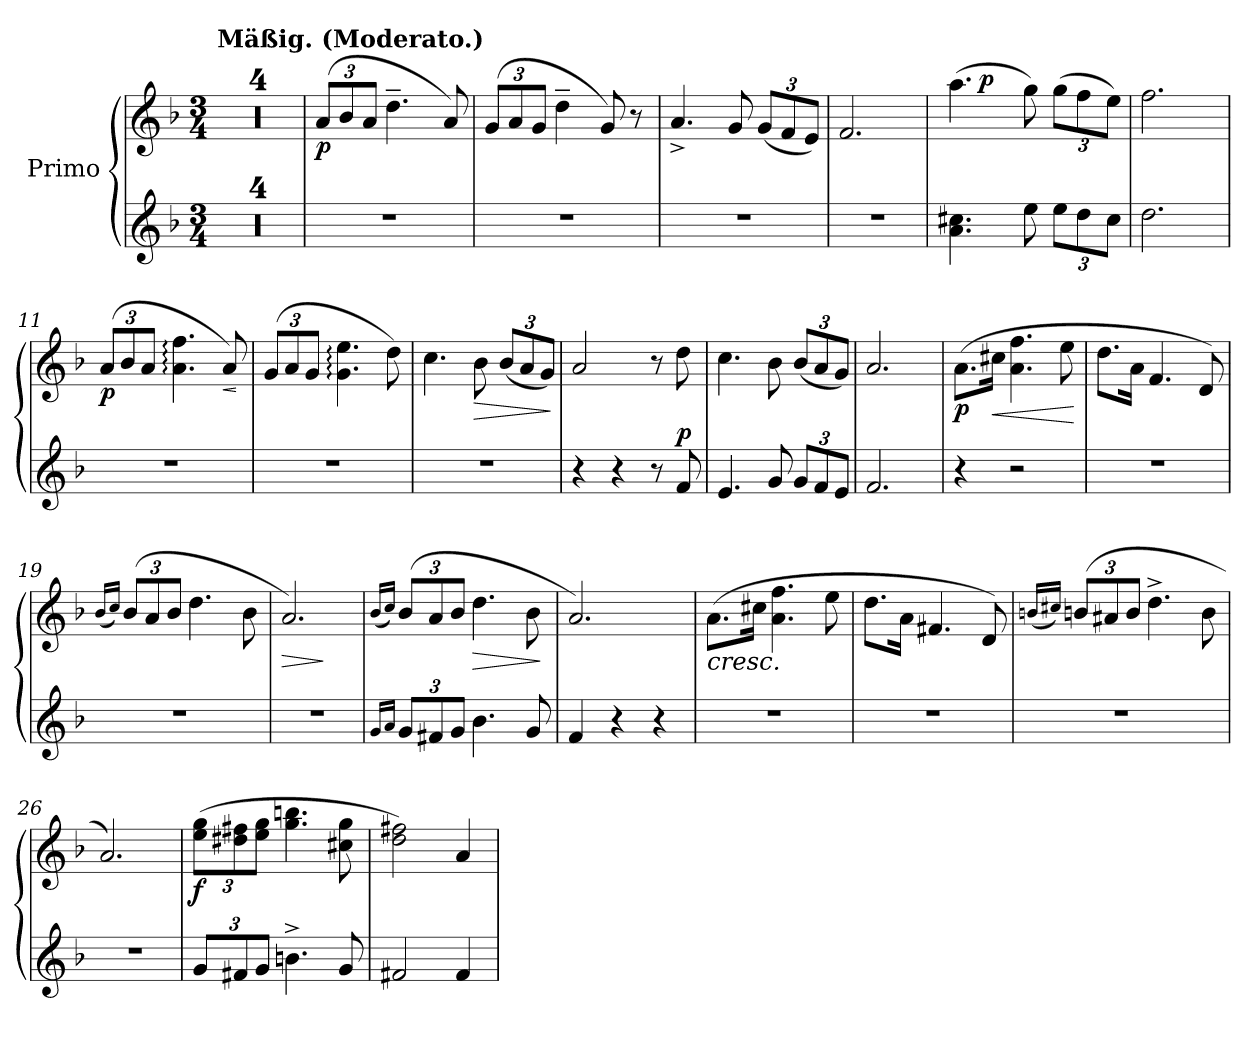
**kern	**kern	**dynam
*part1	*part1	*part1
*staff2	*staff1	*staff1/2
*I"Primo	*	*
*clefG2	*clefG2	*
*k[b-]	*k[b-]	*
*M3/4	*M3/4	*
=1	=1	=1
!	!LO:TX:a:B:t=Mäßig. (Moderato.)	!
2.r	2.r	.
=2	=2	=2
2.r	2.r	.
=3	=3	=3
2.r	2.r	.
=4	=4	=4
2.r	2.r	.
=5	=5	=5
*	*Xbrackettup	*
!	!	!LO:DY:b
2.r	(>12a/L	p
.	12b-/	.
.	12a/J	.
.	4.dd~\	.
.	8a/)	.
=6	=6	=6
2.r	(>12g/L	.
.	12a/	.
.	12g/J	.
.	4dd~\	.
.	8g/)	.
.	8r	.
=7	=7	=7
2.r	4.a^/	.
.	8g/	.
.	(<12g/L	.
.	12f/	.
.	12e/J)	.
=8	=8	=8
2.r	2.f/	.
=9	=9	=9
!	!	!LO:DY:b
*	*^	*
4.a\ 4.cc#X\	(>4.aa\	8ryy	other-dynamics
!	!	!	!LO:DY:a
.	.	2ryy	p
8ee\	8gg\)	.	.
*Xbrackettup	*	*	*
12ee\L	(>12gg\L	.	.
12dd\	12ff\	.	.
.	.	8ryy	.
12cc#\J	12ee\J)	.	.
*	*v	*v	*
=10	=10	=10
2.dd\	2.ff\	.
=11	=11	=11
!	!	!LO:DY:b
2.r	(>12a/L	p
.	12b-/	.
.	12a/J	.
.	4.a\: 4.ff\:	.
!	!	!LO:HP:b
.	8a/)	<
.	.	[
=12	=12	=12
2.r	(>12g/L	.
.	12a/	.
.	12g/J	.
.	4.g\: 4.ee\:	.
.	8dd\)	.
!!LO:LB:g=z
=13	=13	=13
2.r	4.cc\	.
!	!	!LO:HP:b
.	8b-\	>
.	(<12b-/L	.
.	12a/	.
.	12g/J)	.
.	.	]
=14	=14	=14
4r	2a/	.
4r	.	.
!	!	!LO:DY:a=2
8r	8r	other-dynamics
!	!	!LO:DY:a=2
8f/	8dd\	p
=15	=15	=15
4.e/	4.cc\	.
8g/	8b-\	.
12g/L	(<12b-/L	.
12f/	12a/	.
12e/J	12g/J)	.
=16	=16	=16
2.f/	2.a/	.
=17	=17	=17
!	!	!LO:DY:b
4r	(>8.a\L	p
!	!	!LO:HP:b
.	16cc#X\Jk	<
2r	4.a\ 4.ff\	.
.	8ee\	.
.	.	[
=18	=18	=18
2.r	8.dd\L	.
.	16a\Jk	.
.	4.f/	.
.	8d/)	.
=19	=19	=19
.	(<16qb-/LL	.
.	16qcc/JJ)	.
2.r	(>12b-/L	.
.	12a/	.
.	12b-/J	.
.	4.dd\	.
.	8b-\	.
=20	=20	=20
!	!	!LO:HP:b
2.r	2.a/)	>
.	.	]
=21	=21	=21
16qg/LL	(<16qb-/LL	.
16qa/JJ	16qcc/JJ)	.
12g/L	(>12b-/L	.
12f#X/	12a/	.
12g/J	12b-/J	.
!	!	!LO:HP:b
4.b-\	4.dd\	>
8g/	8b-\	.
.	.	]
=22	=22	=22
4f/	2.a/)	.
4r	.	.
4r	.	.
!!LO:LB:g=z
=23	=23	=23
!	!	!LO:HP:b
*	*^	*
2.r	(>8.a\L	8ryy	<
!	!	!	!LO:DY:a
.	.	2ryy	other-dynamics
.	16cc#X\Jk	.	.
.	4.a\ 4.ff\	.	.
.	8ee\	8ryy	.
.	.	.	[
*	*v	*v	*
=24	=24	=24
2.r	8.dd\L	.
.	16a\Jk	.
.	4.f#X/	.
.	8d/)	.
=25	=25	=25
.	(<16qbn/LL	.
.	16qcc#X/JJ)	.
2.r	(>12bn/L	.
.	12a#X/	.
.	12b/J	.
.	4.dd^\	.
.	8b\	.
=26	=26	=26
2.r	2.a/)	.
=27	=27	=27
!	!	!LO:DY:b
12g/L	(>12ee\ 12gg\L	f
12f#X/	12dd#X\ 12ff#X\	.
12g/J	12ee\ 12gg\J	.
4.bn^\	4.gg\ 4.bbn\	.
8g/	8cc#X\ 8gg\	.
=28	=28	=28
2f#X/	2dd\ 2ff#X\)	.
4f#/	4a/	.
=	=	=
*-	*-	*-
